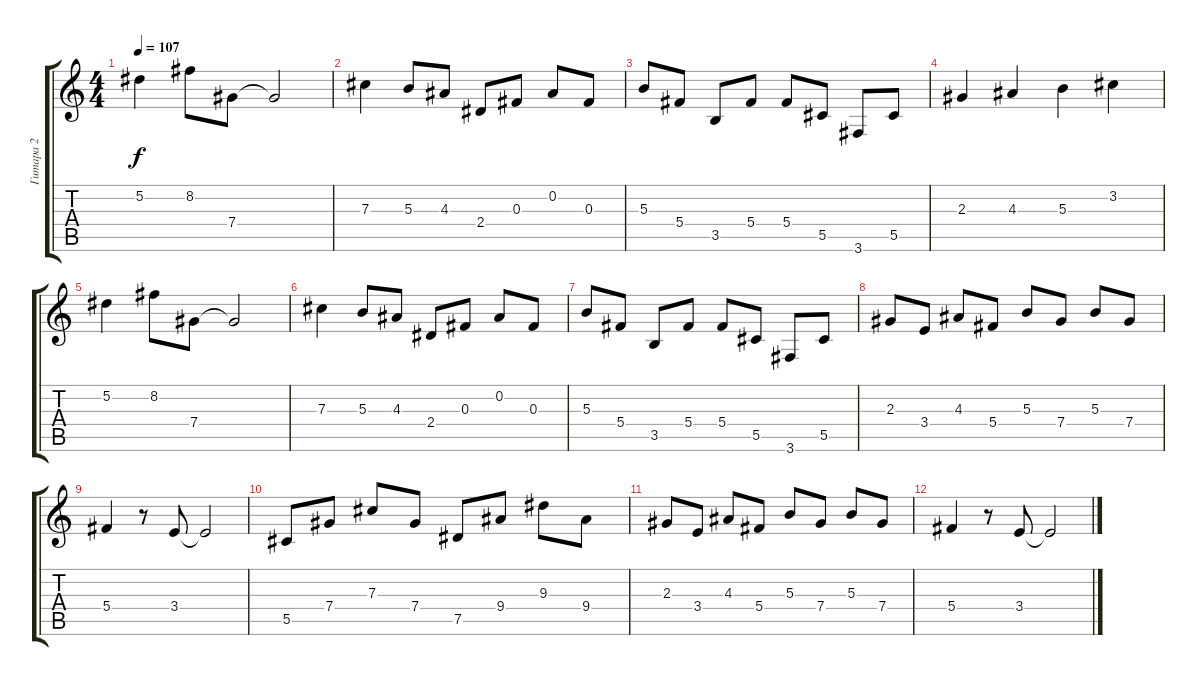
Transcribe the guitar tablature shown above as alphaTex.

\track ("Гитара 2" "Гитара 2") {instrument acousticguitarsteel}
\staff {score tabs}
\tuning (Eb4 Bb3 Gb3 Db3 Ab2 Eb2) {hide}
\ts (4 4)
\tempo 107
\clef g2
\ks c
5.2.4{dy f} 8.2.8 7.4.8 7.4{t}.2 |
7.3.4 5.3.8 4.3.8 2.4.8 0.3.8 0.2.8 0.3.8 |
5.3.8 5.4.8 3.5.8 5.4.8 5.4.8 5.5.8 3.6.8 5.5.8 |
2.3.4 4.3.4 5.3.4 3.2.4 |
5.2.4 8.2.8 7.4.8 7.4{t}.2 |
7.3.4 5.3.8 4.3.8 2.4.8 0.3.8 0.2.8 0.3.8 |
5.3.8 5.4.8 3.5.8 5.4.8 5.4.8 5.5.8 3.6.8 5.5.8 |
2.3.8 3.4.8 4.3.8 5.4.8 5.3.8 7.4.8 5.3.8 7.4.8 |
5.4.4 r.8 3.4.8 3.4{t}.2 |
5.5.8 7.4.8 7.3.8 7.4.8 7.5.8 9.4.8 9.3.8 9.4.8 |
2.3.8 3.4.8 4.3.8 5.4.8 5.3.8 7.4.8 5.3.8 7.4.8 |
5.4.4 r.8 3.4.8 3.4{t}.2
